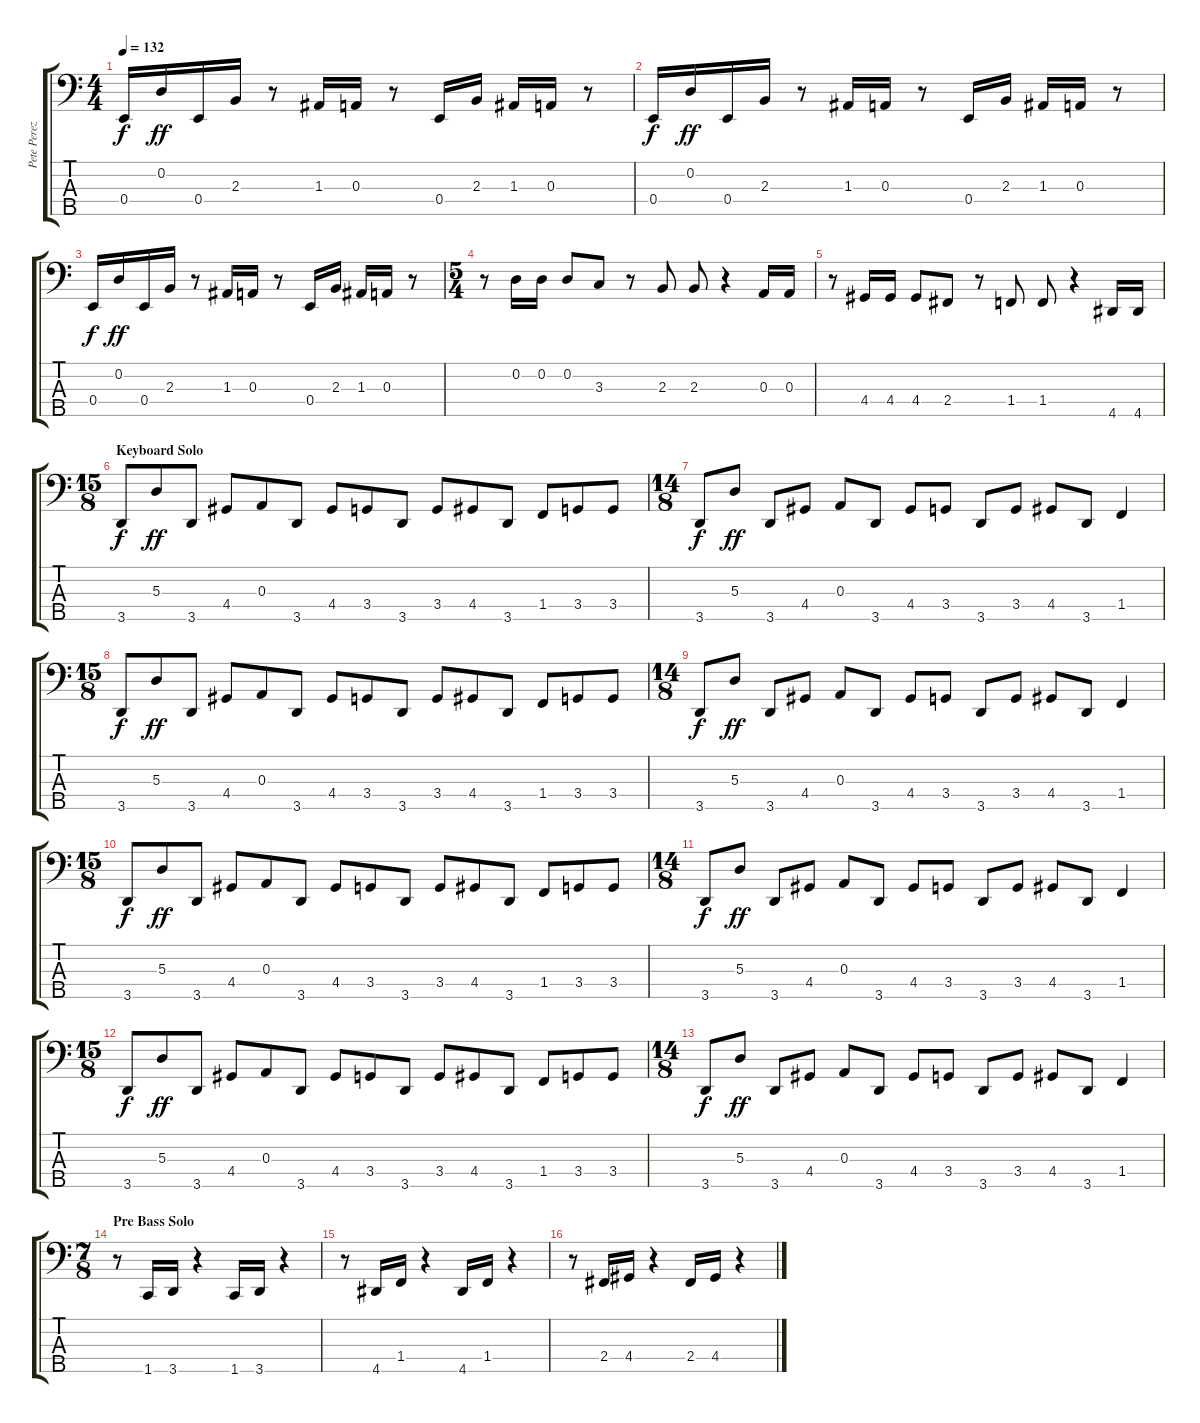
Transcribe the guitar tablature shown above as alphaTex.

\track ("Pete Perez" "Pete Perez") {instrument electricbassfinger}
\staff {score tabs}
\tuning (G2 D2 A1 E1 B0) {hide}
\ts (4 4)
\tempo 132
\clef f4
\ks c
0.4.16{dy f} 0.2.16{dy ff} 0.4.16 2.3.16 r.8 1.3.16 0.3.16 r.8 0.4.16 2.3.16 1.3.16 0.3.16 r.8 |
0.4.16{dy f} 0.2.16{dy ff} 0.4.16 2.3.16 r.8 1.3.16 0.3.16 r.8 0.4.16 2.3.16 1.3.16 0.3.16 r.8 |
0.4.16{dy f} 0.2.16{dy ff} 0.4.16 2.3.16 r.8 1.3.16 0.3.16 r.8 0.4.16 2.3.16 1.3.16 0.3.16 r.8 |
\ts (5 4)
r.8 0.2.16 0.2.16 0.2.8 3.3.8 r.8 2.3.8 2.3.8 r.4 0.3.16 0.3.16 |
r.8 4.4.16 4.4.16 4.4.8 2.4.8 r.8 1.4.8 1.4.8 r.4 4.5.16 4.5.16 |
\ts (15 8)
\section ("" "Keyboard Solo")
3.5.8{dy f} 5.3.8{dy ff} 3.5.8 4.4.8 0.3.8 3.5.8 4.4.8 3.4.8 3.5.8 3.4.8 4.4.8 3.5.8 1.4.8 3.4.8 3.4.8 |
\ts (14 8)
3.5.8{dy f} 5.3.8{dy ff} 3.5.8 4.4.8 0.3.8 3.5.8 4.4.8 3.4.8 3.5.8 3.4.8 4.4.8 3.5.8 1.4.4 |
\ts (15 8)
3.5.8{dy f} 5.3.8{dy ff} 3.5.8 4.4.8 0.3.8 3.5.8 4.4.8 3.4.8 3.5.8 3.4.8 4.4.8 3.5.8 1.4.8 3.4.8 3.4.8 |
\ts (14 8)
3.5.8{dy f} 5.3.8{dy ff} 3.5.8 4.4.8 0.3.8 3.5.8 4.4.8 3.4.8 3.5.8 3.4.8 4.4.8 3.5.8 1.4.4 |
\ts (15 8)
3.5.8{dy f} 5.3.8{dy ff} 3.5.8 4.4.8 0.3.8 3.5.8 4.4.8 3.4.8 3.5.8 3.4.8 4.4.8 3.5.8 1.4.8 3.4.8 3.4.8 |
\ts (14 8)
3.5.8{dy f} 5.3.8{dy ff} 3.5.8 4.4.8 0.3.8 3.5.8 4.4.8 3.4.8 3.5.8 3.4.8 4.4.8 3.5.8 1.4.4 |
\ts (15 8)
3.5.8{dy f} 5.3.8{dy ff} 3.5.8 4.4.8 0.3.8 3.5.8 4.4.8 3.4.8 3.5.8 3.4.8 4.4.8 3.5.8 1.4.8 3.4.8 3.4.8 |
\ts (14 8)
3.5.8{dy f} 5.3.8{dy ff} 3.5.8 4.4.8 0.3.8 3.5.8 4.4.8 3.4.8 3.5.8 3.4.8 4.4.8 3.5.8 1.4.4 |
\ts (7 8)
\section ("" "Pre Bass Solo")
r.8 1.5.16 3.5.16 r.4 1.5.16 3.5.16 r.4 |
r.8 4.5.16 1.4.16 r.4 4.5.16 1.4.16 r.4 |
r.8 2.4.16 4.4.16 r.4 2.4.16 4.4.16 r.4
